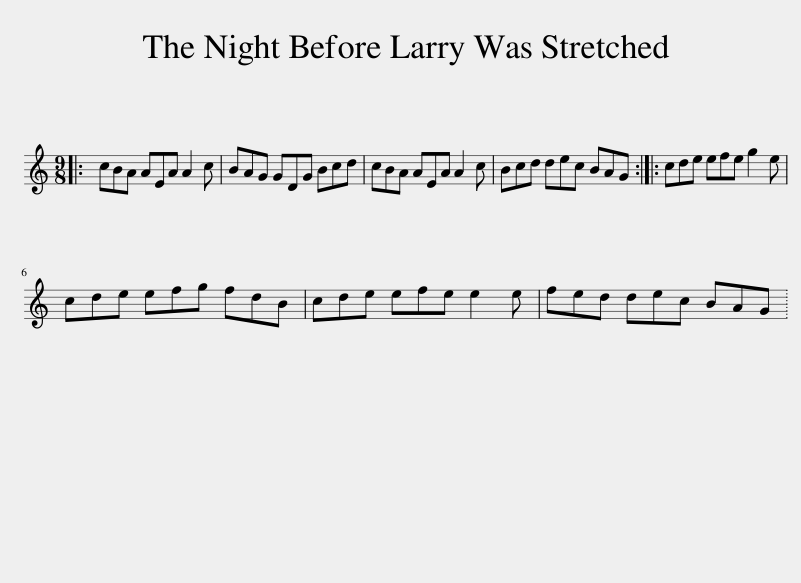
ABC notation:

X:1
L:1/8
M:9/8
I:linebreak $
K:C
V:1 treble
V:1
|: cBA AEA A2 c | BAG GDG Bcd | cBA AEA A2 c | Bcd dec BAG :: cde efe g2 e |$ %5
 cde efg fdB | cde efe e2 e | fed dec BAG | %8
